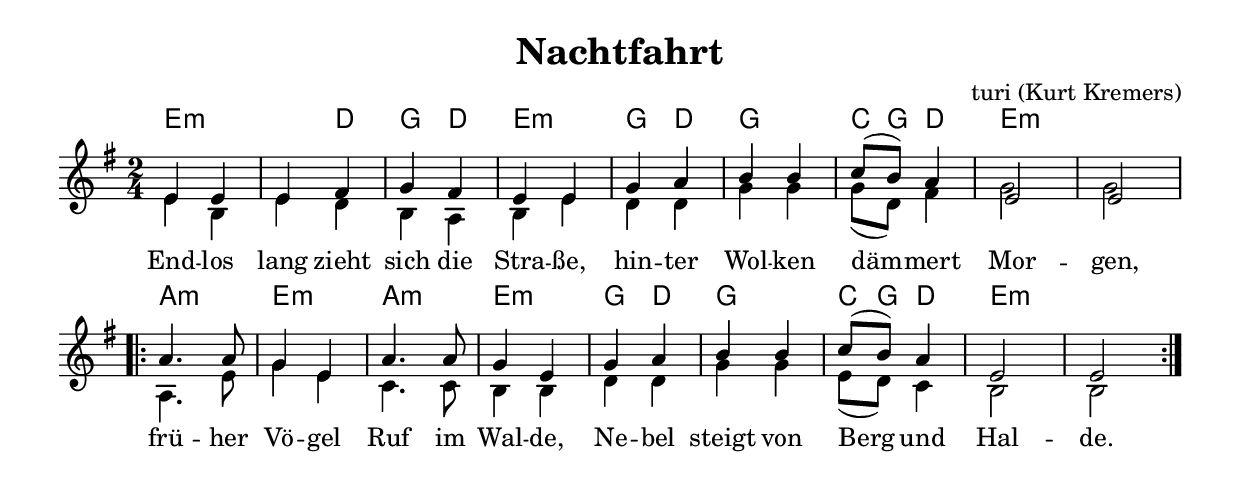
\version "2.8.1"
#(ly:set-option (quote no-point-and-click))
%#(set-global-staff-size 18)

\header{
	title = "Nachtfahrt"
	%poet = "T: "
	composer = "turi (Kurt Kremers)"
%	instrument = "2 voc + git"
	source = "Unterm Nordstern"
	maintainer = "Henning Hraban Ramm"
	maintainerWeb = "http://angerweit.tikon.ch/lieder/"
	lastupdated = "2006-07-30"
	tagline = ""
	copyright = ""
}

global = {
	\clef treble
	\key e \minor
	\time 2/4
}

akkorde = \chordmode {
	e2.:m d4 |
	g d e2:m |
	g4 d g2 |
	c8 g d4 e2:m |
	e:m
	\repeat volta 2 {
		a2:m e:m |
		a2:m e:m |
		g4 d g2 |
		c8 g d4 e2:m |
		e:m
	}
}

dynamics = \relative c {
	r1\mp
}

oberstimme = \relative c' {
	\voiceOne
	e4 e e fis |
	g fis e e |
	g a b b |
	c8( b) a4 e2 |
	e
	\repeat volta 2 {
		a4. a8 g4 e |
		a4. a8 g4 e |
		g a b b |
		c8( b) a4 e2 |
		e
	}
}

unterstimme = \relative c' {
	\voiceTwo
	e4 b e d |
	b a b e |
	d d g g |
	g8( d) fis4 g2 |
	g
	\repeat volta 2 {
		a,4. e'8 g4 e |
		c4. c8 b4 b |
		d d g g |
		e8( d) c4 b2 |
		b
	}
}

text = \lyricmode {
	End -- los lang zieht sich die Stra -- ße,
	hin -- ter Wol -- ken däm -- mert Mor -- gen,
	frü -- her Vö -- gel Ruf im Wal -- de,
	Ne -- bel steigt von Berg und Hal -- de.
}

% Papier-Ausgabe
\score {
	<<
		%\override Score . LyricText #'font-name = #"Gentium"
		\override Score . BarNumber 
		    #'break-visibility = #all-invisible
		\context ChordNames {
			%\override ChordNames . ChordName  #'font-name = #"Gentium"
			\germanChords
			\set chordChanges = ##t
			\akkorde
		}
		\context Staff = Oben <<
			\global
			\context Voice = "eins" \oberstimme
			\context Voice = "zwei" \unterstimme
		>>
		\lyricsto "eins" \new Lyrics { \text }
%		\context Staff = Unten <<
%			\global
%			%\context Voice = "eins" \oberstimme
%			\context Voice = "zwei" \unterstimme
%		>>
	>>
	\layout { 
		indent = 0\cm
		%linewidth = 123\mm
	}
}

% MIDI
\score {
	\unfoldRepeats {
		<<
			\context Staff = chords <<
				\set Staff.midiInstrument = "fx 4 (atmosphere)"
				\context Voice = chords {
					<< \dynamics \akkorde >>
				}
			>>
			\context Staff = ober <<
				\set Staff.midiInstrument = "violin"
				\context Voice = ober \oberstimme
			>>
			\context Staff = unter <<
				\set Staff.midiInstrument = "viola"
				\context Voice = unter \unterstimme
			>>
		>>
	}
	\midi{ \tempo 4=120 }
}

%%% Local Variables:
%%% coding: utf-8
%%% End:

